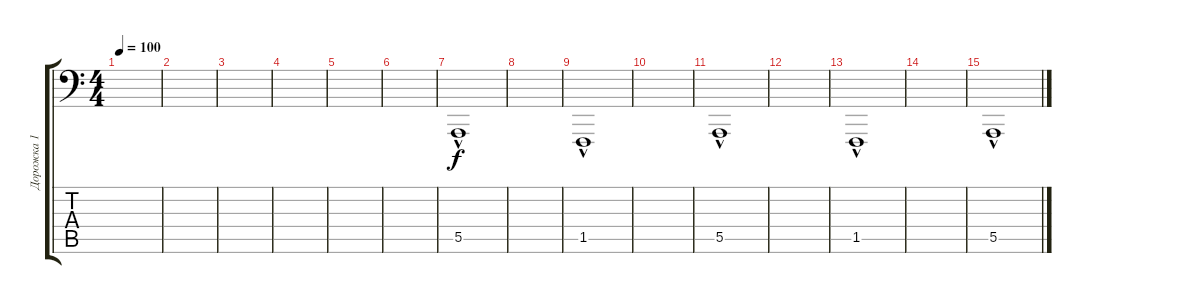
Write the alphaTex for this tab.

\track ("Дорожка 1" "Дорожка 1") {instrument acousticgrandpiano}
\staff {score tabs}
\tuning (E4 B3 G3 D3 E1 A0) {hide}
\ts (4 4)
\tempo 100
\clef f4
\ks c
|
|
|
|
|
|
5.5{hac}.1 |
|
1.5{hac}.1 |
|
5.5{hac}.1 |
|
1.5{hac}.1 |
|
5.5{hac}.1
